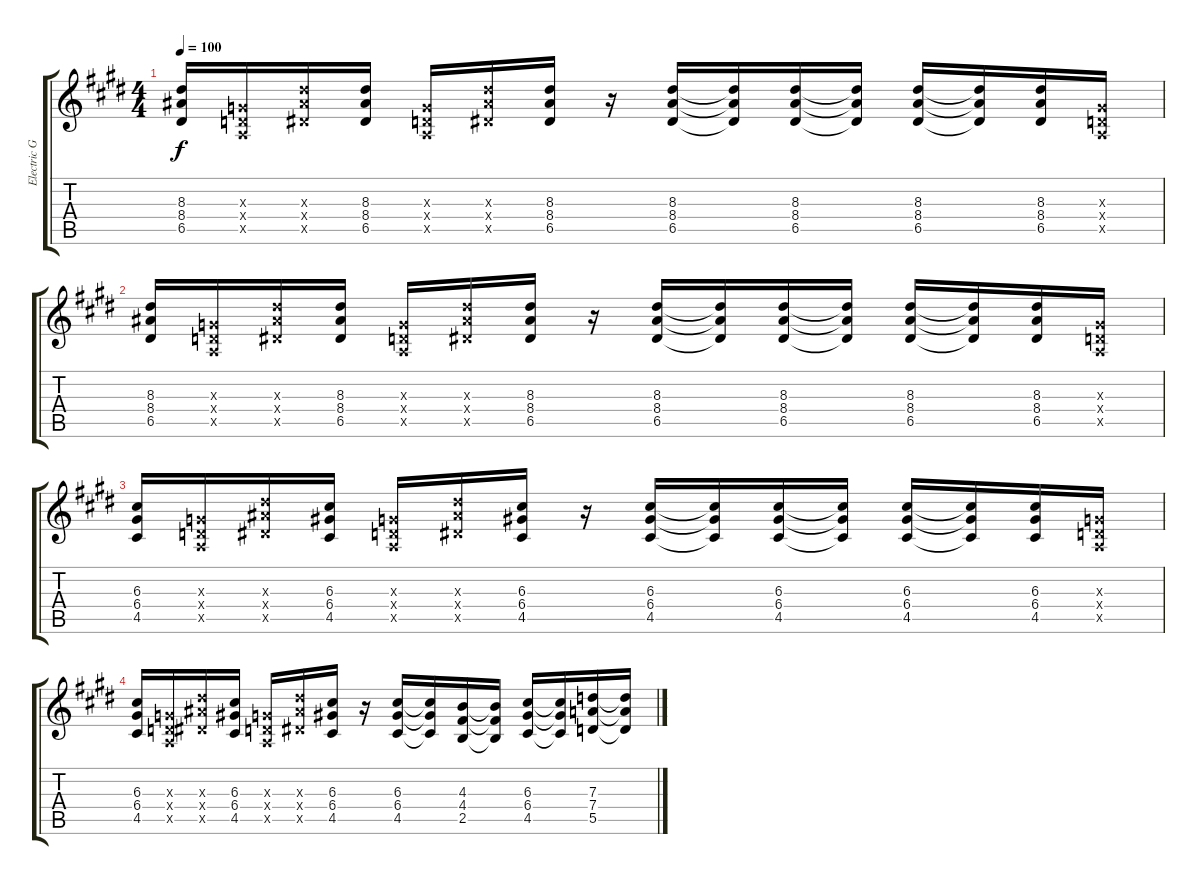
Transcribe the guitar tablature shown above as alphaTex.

\track ("Electric Guitar" "Electric G") {instrument overdrivenguitar}
\staff {score tabs}
\tuning (E4 B3 G3 D3 A2 E2) {hide}
\ts (4 4)
\tempo 100
\clef g2
\ks e
(8.3 8.4 6.5).16{dy f} (0.3{x} 0.4{x} 0.5{x}).16 (8.3{x} 8.4{x} 6.5{x}).16 (8.3 8.4 6.5).16 (0.3{x} 0.4{x} 0.5{x}).16 (8.3{x} 8.4{x} 6.5{x}).16 (8.3 8.4 6.5).16 r.16 (8.3 8.4 6.5).16 (8.3{t} 8.4{t} 6.5{t}).16 (8.3 8.4 6.5).16 (8.3{t} 8.4{t} 6.5{t}).16 (8.3 8.4 6.5).16 (8.3{t} 8.4{t} 6.5{t}).16 (8.3 8.4 6.5).16 (0.3{x} 0.4{x} 0.5{x}).16 |
(8.3 8.4 6.5).16 (0.3{x} 0.4{x} 0.5{x}).16 (8.3{x} 8.4{x} 6.5{x}).16 (8.3 8.4 6.5).16 (0.3{x} 0.4{x} 0.5{x}).16 (8.3{x} 8.4{x} 6.5{x}).16 (8.3 8.4 6.5).16 r.16 (8.3 8.4 6.5).16 (8.3{t} 8.4{t} 6.5{t}).16 (8.3 8.4 6.5).16 (8.3{t} 8.4{t} 6.5{t}).16 (8.3 8.4 6.5).16 (8.3{t} 8.4{t} 6.5{t}).16 (8.3 8.4 6.5).16 (0.3{x} 0.4{x} 0.5{x}).16 |
(6.3 6.4 4.5).16 (0.3{x} 0.4{x} 0.5{x}).16 (8.3{x} 8.4{x} 6.5{x}).16 (6.3 6.4 4.5).16 (0.3{x} 0.4{x} 0.5{x}).16 (8.3{x} 8.4{x} 6.5{x}).16 (6.3 6.4 4.5).16 r.16 (6.3 6.4 4.5).16 (6.3{t} 6.4{t} 4.5{t}).16 (6.3 6.4 4.5).16 (6.3{t} 6.4{t} 4.5{t}).16 (6.3 6.4 4.5).16 (6.3{t} 6.4{t} 4.5{t}).16 (6.3 6.4 4.5).16 (0.3{x} 0.4{x} 0.5{x}).16 |
(6.3 6.4 4.5).16 (0.3{x} 0.4{x} 0.5{x}).16 (8.3{x} 8.4{x} 6.5{x}).16 (6.3 6.4 4.5).16 (0.3{x} 0.4{x} 0.5{x}).16 (8.3{x} 8.4{x} 6.5{x}).16 (6.3 6.4 4.5).16 r.16 (6.3 6.4 4.5).16 (6.3{t} 6.4{t} 4.5{t}).16 (4.3 4.4 2.5).16 (4.3{t} 4.4{t} 2.5{t}).16 (6.3 6.4 4.5).16 (6.3{t} 6.4{t} 4.5{t}).16 (7.3 7.4 5.5).16 (7.3{t} 7.4{t} 5.5{t}).16
